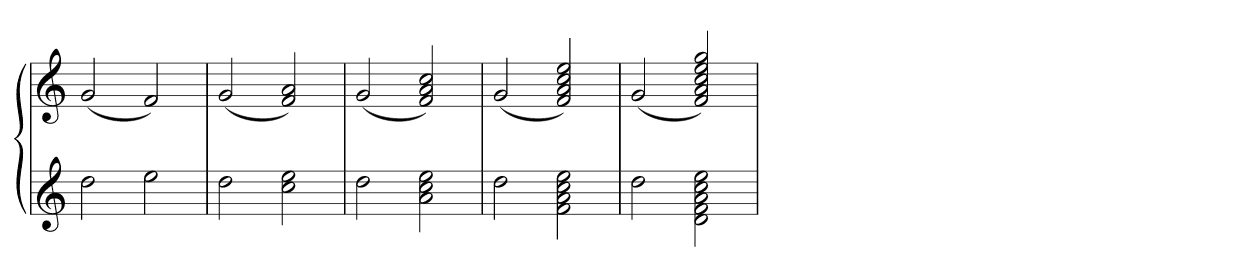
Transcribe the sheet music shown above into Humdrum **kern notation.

**kern	**kern
*part1	*part1
*staff2	*staff1
*clefG2	*clefG2
=1	=1
2dd	(>2g
2ee	2f)
=2	=2
2dd	(>2g
2ee 2cc	2f 2a)
=3	=3
2dd	(>2g
2ee 2cc 2a	2f 2a 2cc)
=4	=4
2dd	(>2g
2ee\ 2cc\ 2a\ 2f\	2f/ 2a/ 2cc/ 2ee/)
=5	=5
2dd	(>2g
2ee\ 2cc\ 2a\ 2f\ 2d\	2f/ 2a/ 2cc/ 2ee/ 2gg/)
=	=
*-	*-
